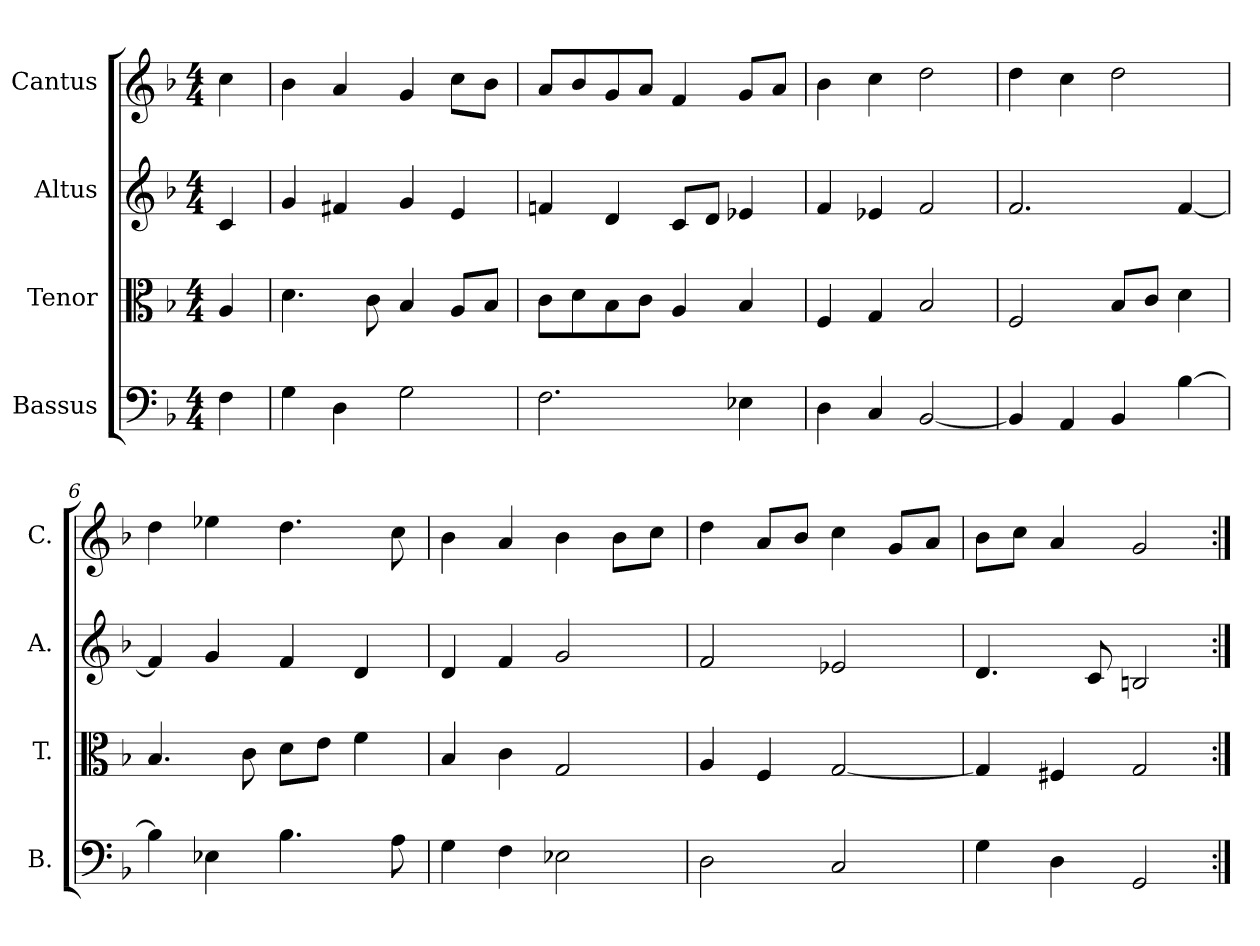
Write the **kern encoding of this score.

**kern	**kern	**kern	**kern
*part4	*part3	*part2	*part1
*staff4	*staff3	*staff2	*staff1
*I"Bassus	*I"Tenor	*I"Altus	*I"Cantus
*I'B.	*I'T.	*I'A.	*I'C.
*clefF4	*clefC3	*clefG2	*clefG2
*k[b-]	*k[b-]	*k[b-]	*k[b-]
*F:	*F:	*F:	*F:
*M4/4	*M4/4	*M4/4	*M4/4
=1	=1	=1	=1
4F\	4A/	4c/	4cc\
=2	=2	=2	=2
4G\	4.d\	4g/	4b-\
4D\	.	4f#X/	4a/
.	8c\	.	.
2G\	4B-/	4g/	4g/
.	8A/L	4e/	8cc\L
.	8B-/J	.	8b-\J
=3	=3	=3	=3
2.F\	8c\L	4fn/	8a/L
.	8d\	.	8b-/
.	8B-\	4d/	8g/
.	8c\J	.	8a/J
.	4A/	8c/L	4f/
.	.	8d/J	.
4E-X\	4B-/	4e-X/	8g/L
.	.	.	8a/J
=4	=4	=4	=4
4D\	4F/	4f/	4b-\
4C/	4G/	4e-X/	4cc\
[2BB-/	2B-/	2f/	2dd\
=5	=5	=5	=5
4BB-/]	2F/	2.f/	4dd\
4AA/	.	.	4cc\
4BB-/	8B-/L	.	2dd\
.	8c/J	.	.
[4B-\	4d\	[4f/	.
=6	=6	=6	=6
4B-\]	4.B-/	4f/]	4dd\
4E-X\	.	4g/	4ee-X\
.	8c\	.	.
4.B-\	8d\L	4f/	4.dd\
.	8e\J	.	.
.	4f\	4d/	.
8A\	.	.	8cc\
=7	=7	=7	=7
4G\	4B-/	4d/	4b-\
4F\	4c\	4f/	4a/
2E-X\	2G/	2g/	4b-\
.	.	.	8b-\L
.	.	.	8cc\J
=8	=8	=8	=8
2D\	4A/	2f/	4dd\
.	4F/	.	8a/L
.	.	.	8b-/J
2C/	[2G/	2e-X/	4cc\
.	.	.	8g/L
.	.	.	8a/J
=9	=9	=9	=9
4G\	4G/]	4.d/	8b-\L
.	.	.	8cc\J
4D\	4F#X/	.	4a/
.	.	8c/	.
2GG/	2G/	2Bn/	2g/
=:|!	=:|!	=:|!	=:|!
*-	*-	*-	*-
